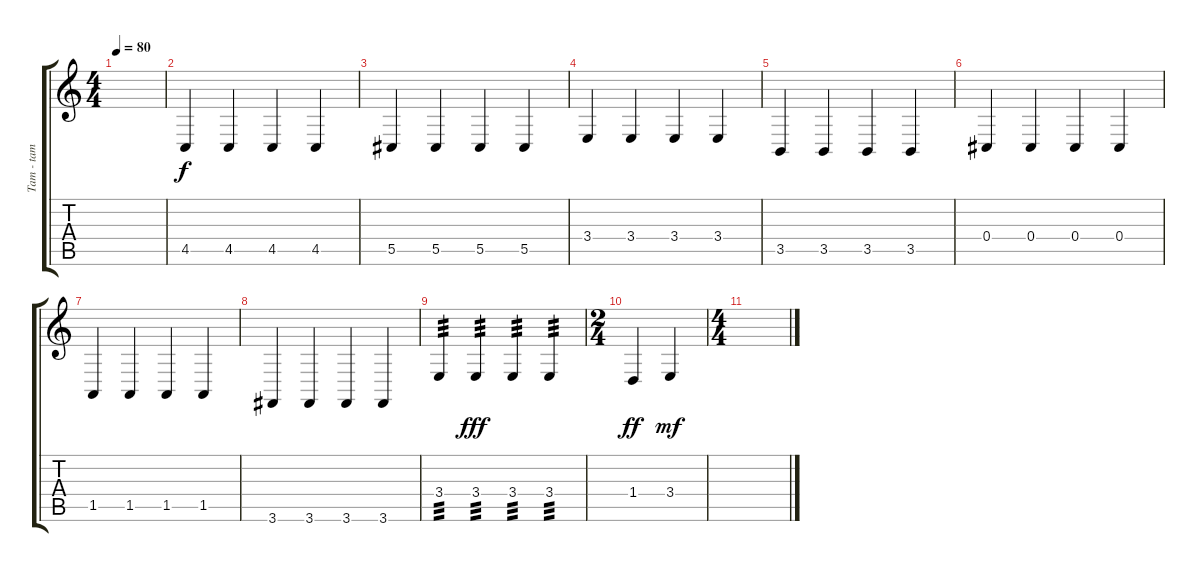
\track ("Tam - tam" "Tam - tam") {instrument taikodrum}
\staff {score tabs}
\tuning (Eb4 Bb3 Gb3 Db3 Ab2 Eb2) {hide}
\ts (4 4)
\tempo 80
\clef g2
\ks c
|
4.5.4{volume 5} 4.5.4 4.5.4 4.5.4 |
5.5.4 5.5.4 5.5.4 5.5.4 |
3.4.4 3.4.4 3.4.4 3.4.4 |
3.5.4 3.5.4 3.5.4 3.5.4 |
0.4.4 0.4.4 0.4.4 0.4.4 |
1.5.4 1.5.4 1.5.4 1.5.4 |
3.6.4 3.6.4 3.6.4 3.6.4 |
3.4.4{tp 3 volume 8} 3.4.4{tp 3 dy fff} 3.4.4{tp 3} 3.4.4{tp 3} |
\ts (2 4)
1.4.4{dy ff} 3.4.4{dy mf} |
\ts (4 4)
